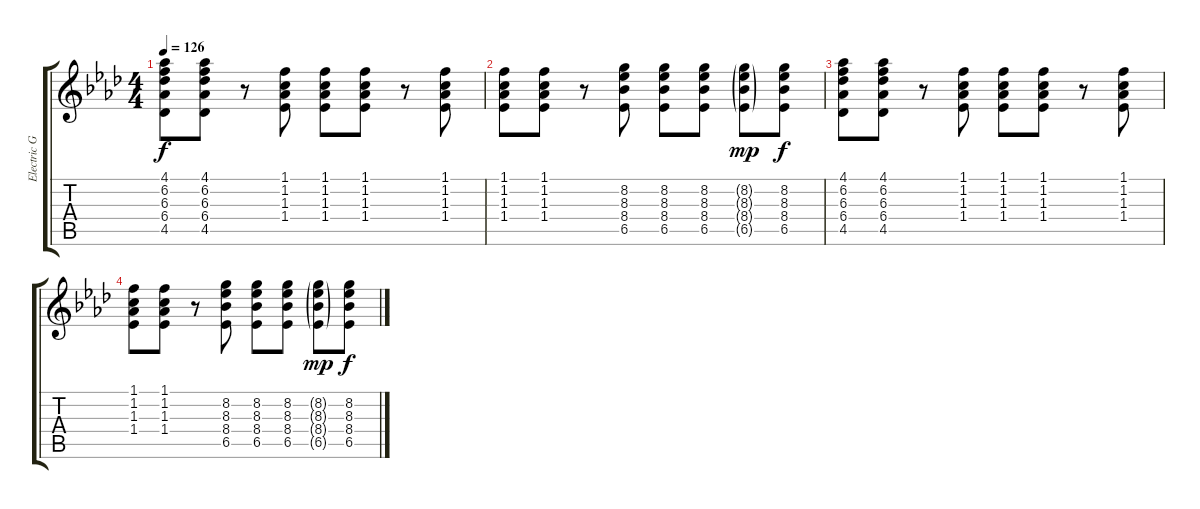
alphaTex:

\track ("Electric Guitar" "Electric G") {instrument electricguitarclean}
\staff {score tabs}
\tuning (E4 B3 G3 D3 A2 E2) {hide}
\ts (4 4)
\tempo 126
\clef g2
\ks ab
(4.1 6.2 6.3 6.4 4.5).8{dy f} (4.1 6.2 6.3 6.4 4.5).8 r.8 (1.1 1.2 1.3 1.4).8 (1.1 1.2 1.3 1.4).8 (1.1 1.2 1.3 1.4).8 r.8 (1.1 1.2 1.3 1.4).8 |
(1.1 1.2 1.3 1.4).8 (1.1 1.2 1.3 1.4).8 r.8 (8.2 8.3 8.4 6.5).8 (8.2 8.3 8.4 6.5).8 (8.2 8.3 8.4 6.5).8 (8.2{g} 8.3{g} 8.4{g} 6.5{g}).8{dy mp} (8.2 8.3 8.4 6.5).8{dy f} |
(4.1 6.2 6.3 6.4 4.5).8 (4.1 6.2 6.3 6.4 4.5).8 r.8 (1.1 1.2 1.3 1.4).8 (1.1 1.2 1.3 1.4).8 (1.1 1.2 1.3 1.4).8 r.8 (1.1 1.2 1.3 1.4).8 |
(1.1 1.2 1.3 1.4).8 (1.1 1.2 1.3 1.4).8 r.8 (8.2 8.3 8.4 6.5).8 (8.2 8.3 8.4 6.5).8 (8.2 8.3 8.4 6.5).8 (8.2{g} 8.3{g} 8.4{g} 6.5{g}).8{dy mp} (8.2 8.3 8.4 6.5).8{dy f}
